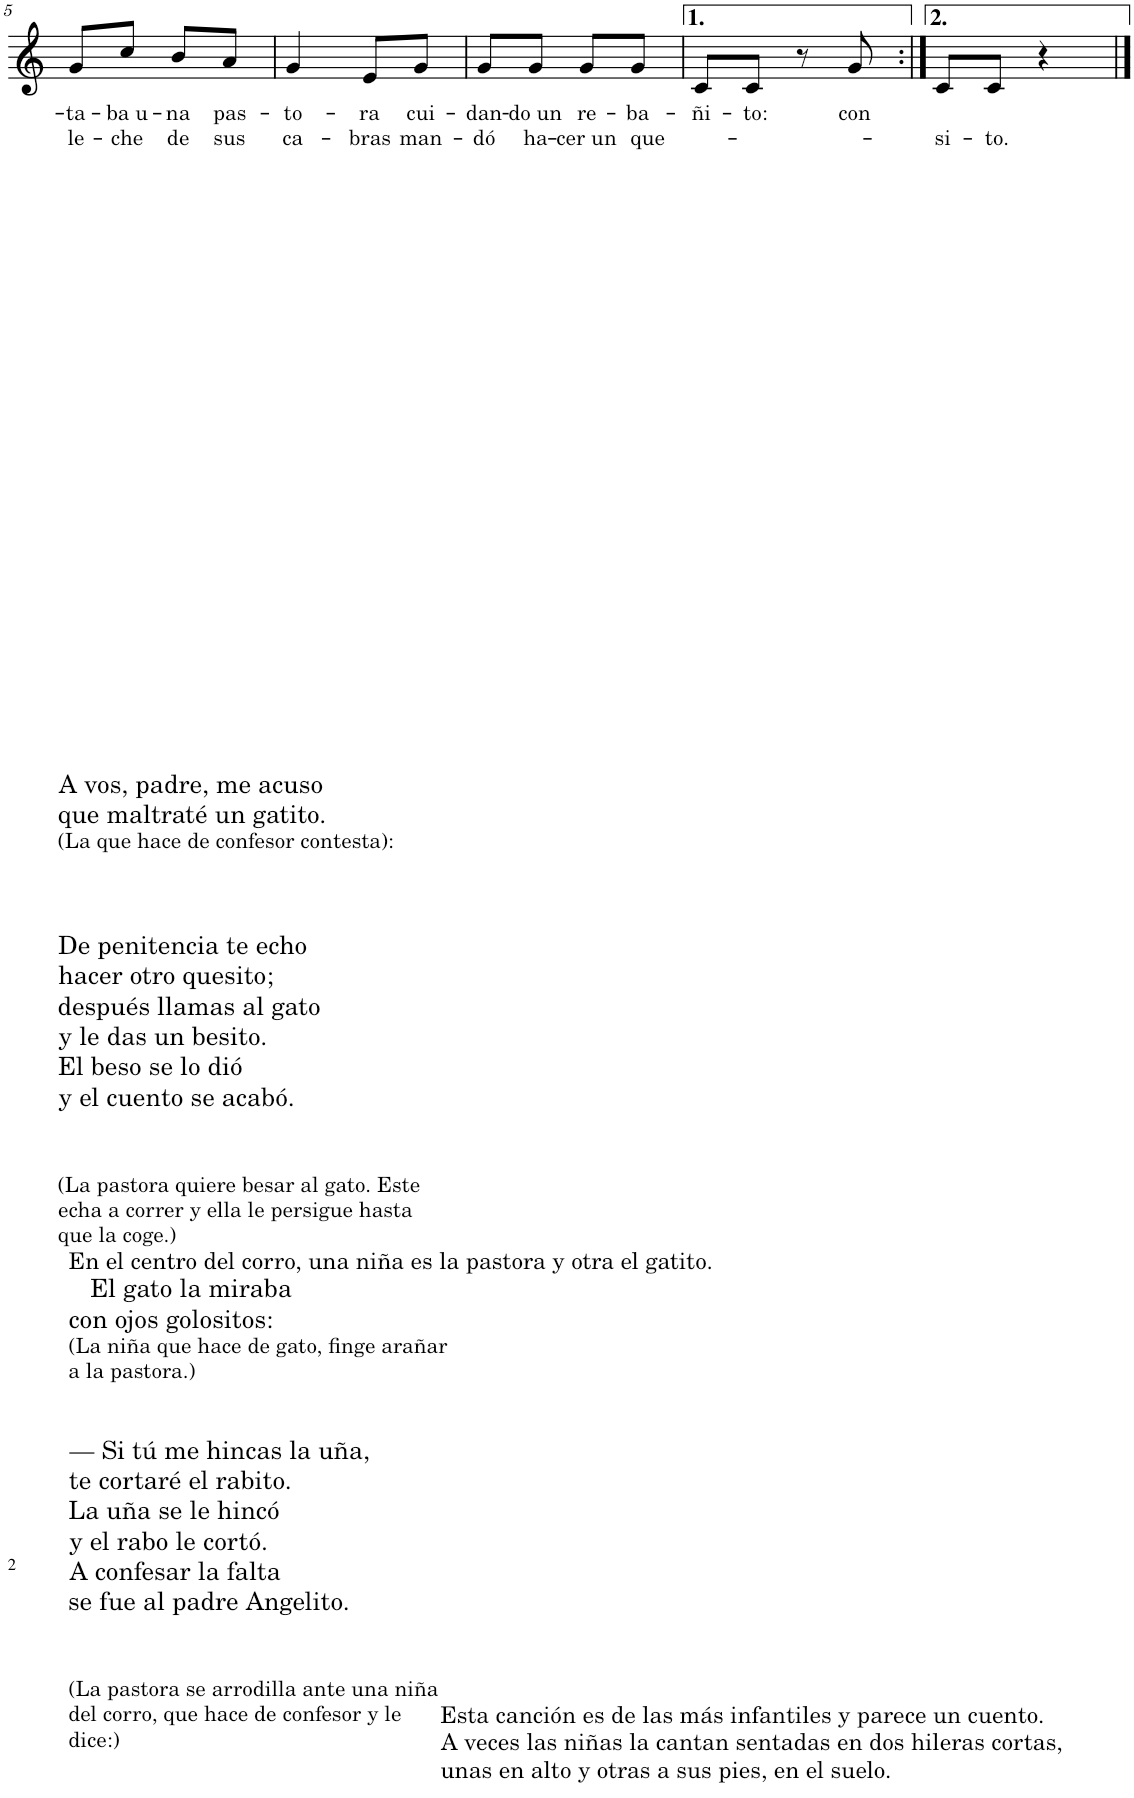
**kern	**text	**text
*part1	*part1	*part1
*staff1	*staff1	*staff1
*I"Piano	*	*
*I'Pno.	*	*
!!LO:PB:g=z
*clefG2	*	*
*k[]	*	*
*M2/4	*	*
=5	=5	=5
!LO:TX:b:t=En el centro del corro, una niña es la pastora y otra el gatito.	!	!
!LO:TX:b:t=El gato la miraba	!	!
!LO:TX:b:t=con ojos golositos&colon;	!	!
!LO:TX:b:t=(La niña que hace de gato, finge arañar	!	!
!LO:TX:b:t=a la pastora.)	!	!
!LO:TX:b:t=— Si tú me hincas la uña,	!	!
!LO:TX:b:t=te cortaré el rabito.	!	!
!LO:TX:b:t=La uña se le hincó	!	!
!LO:TX:b:t=y el rabo le cortó.	!	!
!LO:TX:b:t=A confesar la falta	!	!
!LO:TX:b:t=se fue al padre Angelito.	!	!
!LO:TX:b:t=(La pastora se arrodilla ante una niña	!	!
!LO:TX:b:t=del corro, que hace de confesor y le	!	!
!LO:TX:b:t=dice&colon;)	!	!
!	!LO:LY:b	!LO:LY:b
8g/L	-ta-	le-
!	!LO:LY:b	!LO:LY:b
8cc/J	-ba u-	-che
!LO:TX:b:t=A vos, padre, me acuso	!	!
!LO:TX:b:t=que maltraté un gatito.	!	!
!LO:TX:b:t=(La que hace de confesor contesta)&colon;	!	!
!LO:TX:b:t=De penitencia te echo	!	!
!LO:TX:b:t=hacer otro quesito;	!	!
!LO:TX:b:t=después llamas al gato	!	!
!LO:TX:b:t=y le das un besito.	!	!
!LO:TX:b:t=El beso se lo dió	!	!
!LO:TX:b:t=y el cuento se acabó.	!	!
!LO:TX:b:t=(La pastora quiere besar al gato. Este	!	!
!LO:TX:b:t=echa a correr y ella le persigue hasta	!	!
!LO:TX:b:t=que la coge.)	!	!
!	!LO:LY:b	!LO:LY:b
8b/L	-na	de
!	!LO:LY:b	!LO:LY:b
8a/J	pas-	sus
=6	=6	=6
!	!LO:LY:b	!LO:LY:b
4g/	-to-	ca-
!	!LO:LY:b	!LO:LY:b
8e/L	-ra	-bras
!	!LO:LY:b	!LO:LY:b
8g/J	cui-	man-
=7	=7	=7
!	!LO:LY:b	!LO:LY:b
8g/L	-dan-	-dó
!	!LO:LY:b	!LO:LY:b
8g/J	-do un	ha-
!	!LO:LY:b	!LO:LY:b
8g/L	re-	-cer un
!	!LO:LY:b	!LO:LY:b
8g/J	-ba-	que-
=8	=8	=8
!	!LO:LY:b	!
8c/L	-ñi-	.
!LO:TX:b:t=Esta canción es de las más infantiles y parece un cuento.	!	!
!LO:TX:b:t=A veces las niñas la cantan sentadas en dos hileras cortas,	!	!
!LO:TX:b:t=unas en alto y otras a sus pies, en el suelo.	!	!
!	!LO:LY:b	!
8c/J	-to:	.
8r	.	.
!	!LO:LY:b	!
8g/	con	.
=9:|!	=9:|!	=9:|!
!	!	!LO:LY:b
8c/L	.	-si-
!	!	!LO:LY:b
8c/J	.	-to.
4r	.	.
==	==	==
*-	*-	*-
